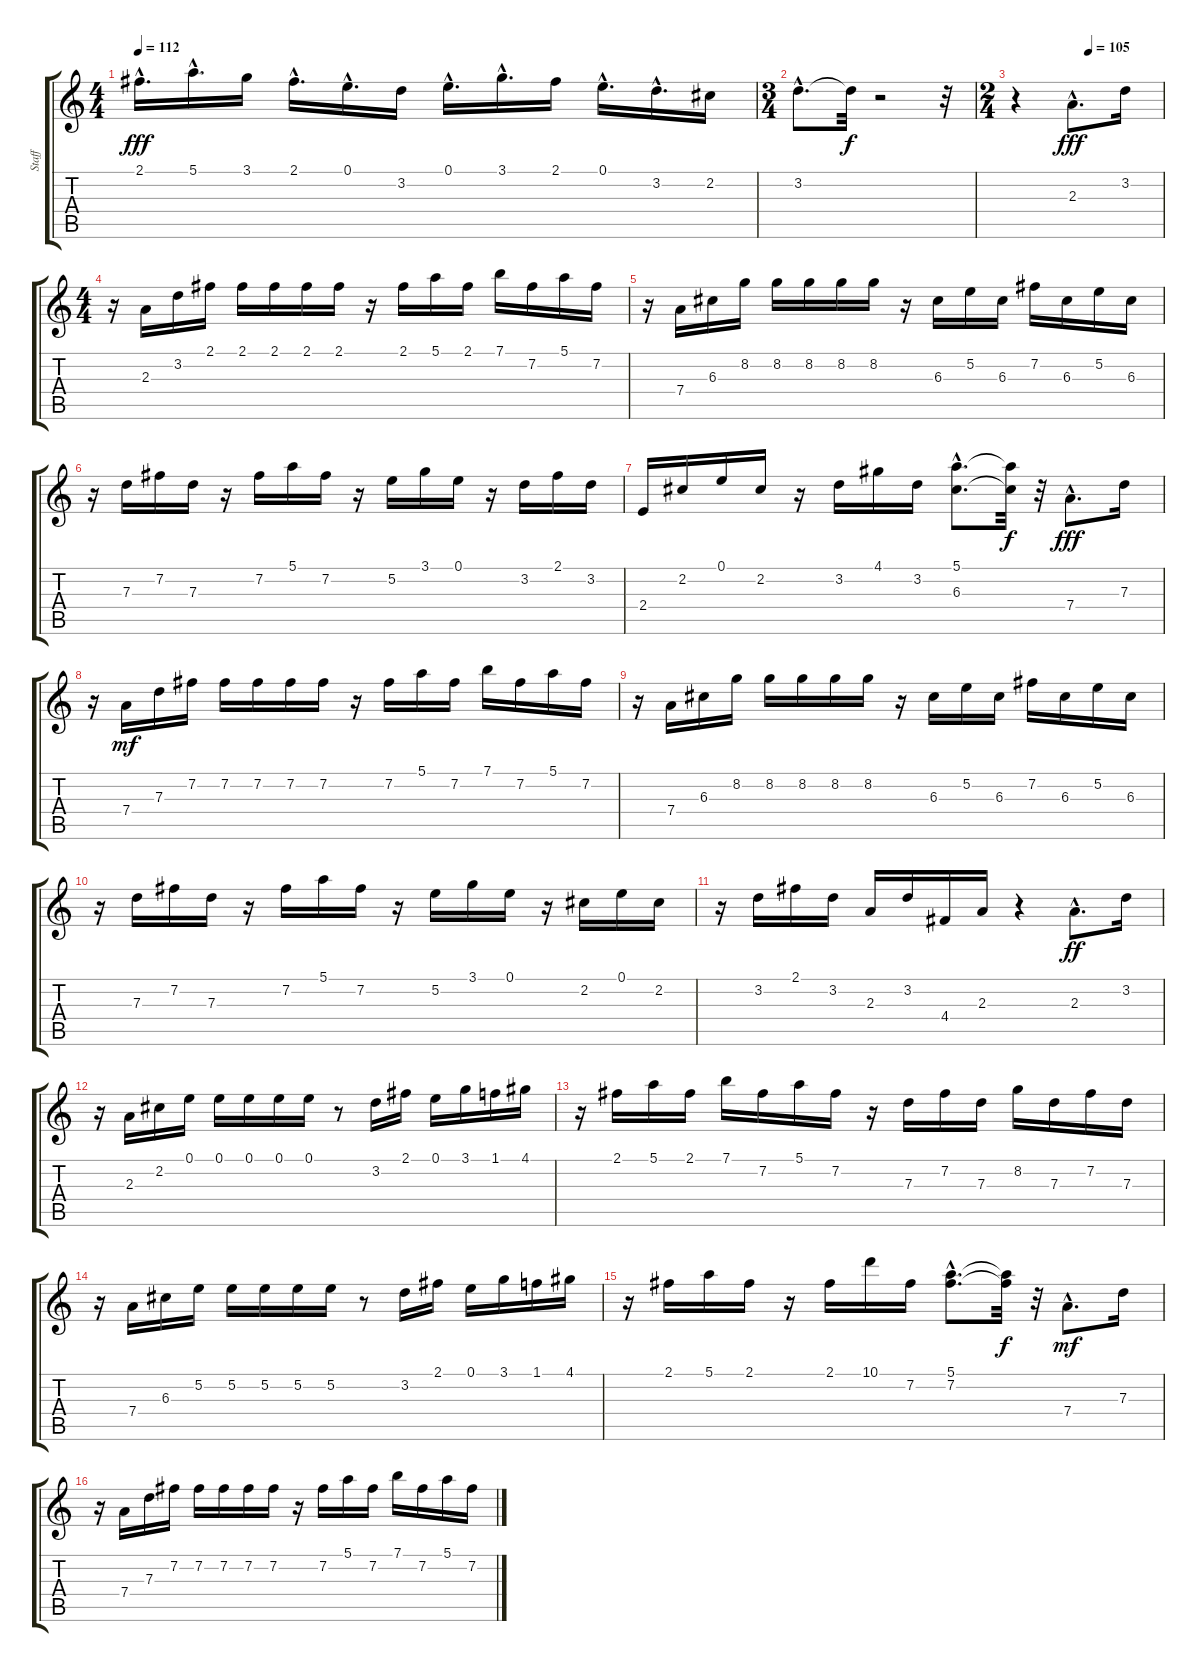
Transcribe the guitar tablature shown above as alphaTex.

\track ("Staff" "Staff") {instrument acousticguitarnylon}
\staff {score tabs}
\tuning (E4 B3 G3 D3 A2 E2) {hide}
\ts (4 4)
\tempo 112
\clef g2
\ks c
2.1{hac}.16{d dy fff} 5.1{hac}.16{d} 3.1.16 2.1{hac}.16{d} 0.1{hac}.16{d} 3.2.16 0.1{hac}.16{d} 3.1{hac}.16{d} 2.1.16 0.1{hac}.16{d} 3.2{hac}.16{d} 2.2.16 |
\ts (3 4)
3.2{hac}.8{d} 3.2{t}.32{dy f} r.2 r.32 |
\ts (2 4)
\tempo (105 0.5)
r.4 2.3{hac}.8{d dy fff} 3.2.16 |
\ts (4 4)
r.16 2.3.16 3.2.16 2.1.16 2.1.16 2.1.16 2.1.16 2.1.16 r.16 2.1.16 5.1.16 2.1.16 7.1.16 7.2.16 5.1.16 7.2.16 |
r.16 7.4.16 6.3.16 8.2.16 8.2.16 8.2.16 8.2.16 8.2.16 r.16 6.3.16 5.2.16 6.3.16 7.2.16 6.3.16 5.2.16 6.3.16 |
r.16 7.3.16 7.2.16 7.3.16 r.16 7.2.16 5.1.16 7.2.16 r.16 5.2.16 3.1.16 0.1.16 r.16 3.2.16 2.1.16 3.2.16 |
2.4.16 2.2.16 0.1.16 2.2.16 r.16 3.2.16 4.1.16 3.2.16 (5.1{hac} 6.3{hac}).8{d} (5.1{t} 6.3{t}).32{dy f} r.32 7.4{hac}.8{d dy fff} 7.3.16 |
r.16 7.4.16{dy mf} 7.3.16 7.2.16 7.2.16 7.2.16 7.2.16 7.2.16 r.16 7.2.16 5.1.16 7.2.16 7.1.16 7.2.16 5.1.16 7.2.16 |
r.16 7.4.16 6.3.16 8.2.16 8.2.16 8.2.16 8.2.16 8.2.16 r.16 6.3.16 5.2.16 6.3.16 7.2.16 6.3.16 5.2.16 6.3.16 |
r.16 7.3.16 7.2.16 7.3.16 r.16 7.2.16 5.1.16 7.2.16 r.16 5.2.16 3.1.16 0.1.16 r.16 2.2.16 0.1.16 2.2.16 |
r.16 3.2.16 2.1.16 3.2.16 2.3.16 3.2.16 4.4.16 2.3.16 r.4 2.3{hac}.8{d dy ff} 3.2.16 |
r.16 2.3.16 2.2.16 0.1.16 0.1.16 0.1.16 0.1.16 0.1.16 r.8 3.2.16 2.1.16 0.1.16 3.1.16 1.1.16 4.1.16 |
r.16 2.1.16 5.1.16 2.1.16 7.1.16 7.2.16 5.1.16 7.2.16 r.16 7.3.16 7.2.16 7.3.16 8.2.16 7.3.16 7.2.16 7.3.16 |
r.16 7.4.16 6.3.16 5.2.16 5.2.16 5.2.16 5.2.16 5.2.16 r.8 3.2.16 2.1.16 0.1.16 3.1.16 1.1.16 4.1.16 |
r.16 2.1.16 5.1.16 2.1.16 r.16 2.1.16 10.1.16 7.2.16 (5.1{hac} 7.2{hac}).8{d} (5.1{t} 7.2{t}).32{dy f} r.32 7.4{hac}.8{d dy mf} 7.3.16 |
r.16 7.4.16 7.3.16 7.2.16 7.2.16 7.2.16 7.2.16 7.2.16 r.16 7.2.16 5.1.16 7.2.16 7.1.16 7.2.16 5.1.16 7.2.16
